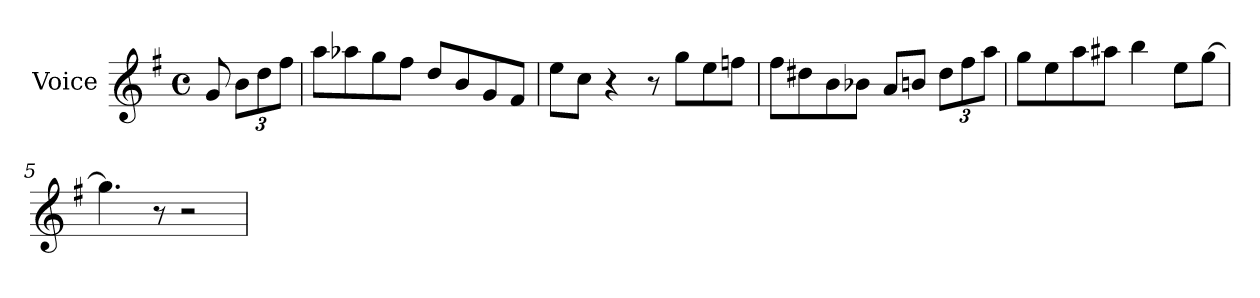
**kern
*part1
*staff1
*I"Voice
*I'Voice
*clefG2
*k[f#]
*M4/4
*met(c)
=
8g/
12b\L
12dd\
12ff#\J
=1
8aa\L
8aa-X\
8gg\
8ff#\J
8dd/L
8b/
8g/
8f#/J
=2
8ee\L
8cc\J
4r
8r
8gg\L
8ee\
8ffn\J
=3
8ff#\L
8dd#X\
8b\
8b-X\J
8a/L
8bn/J
12dd#\L
12ff#\
12aa\J
=4
8gg\L
8ee\
8aa\
8aa#X\J
4bb\
8ee\L
[>8gg\J
=5
4.gg\]
8r
2rcc
=
*-
